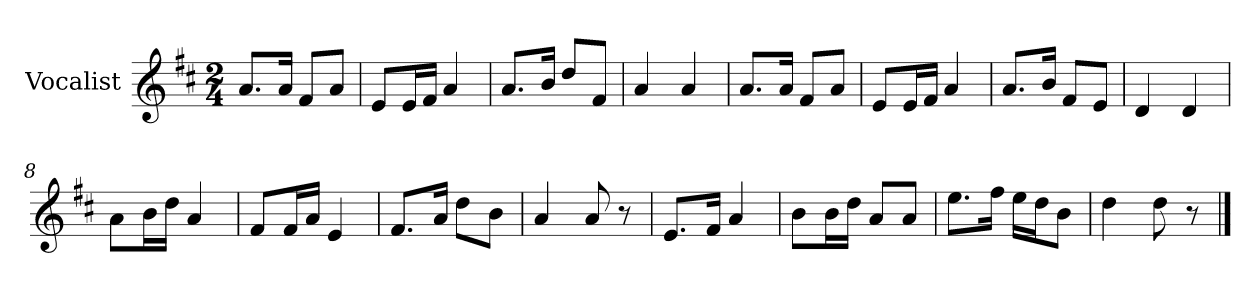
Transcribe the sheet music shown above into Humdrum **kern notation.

**kern
*part1
*staff1
*I"Vocalist
*k[f#c#]
*D:
*M2/4
=
8.aL
16aJk
8f#L
8aJ
=1
8eL
16eL
16f#JJ
4a
=2
8.aL
16bJk
8ddL
8f#J
=3
4a
4a
=4
8.aL
16aJk
8f#L
8aJ
=5
8eL
16eL
16f#JJ
4a
=6
8.aL
16bJk
8f#L
8eJ
=7
4d
4d
=8
8aL
16bL
16ddJJ
4a
=9
8f#L
16f#L
16aJJ
4e
=10
8.f#L
16aJk
8ddL
8bJ
=11
4a
8a
8r
=12
8.eL
16f#Jk
4a
=13
8bL
16bL
16ddJJ
8aL
8aJ
=14
8.eeL
16ff#Jk
16eeLL
16ddJ
8bJ
=15
4dd
8dd
8r
==
*-
